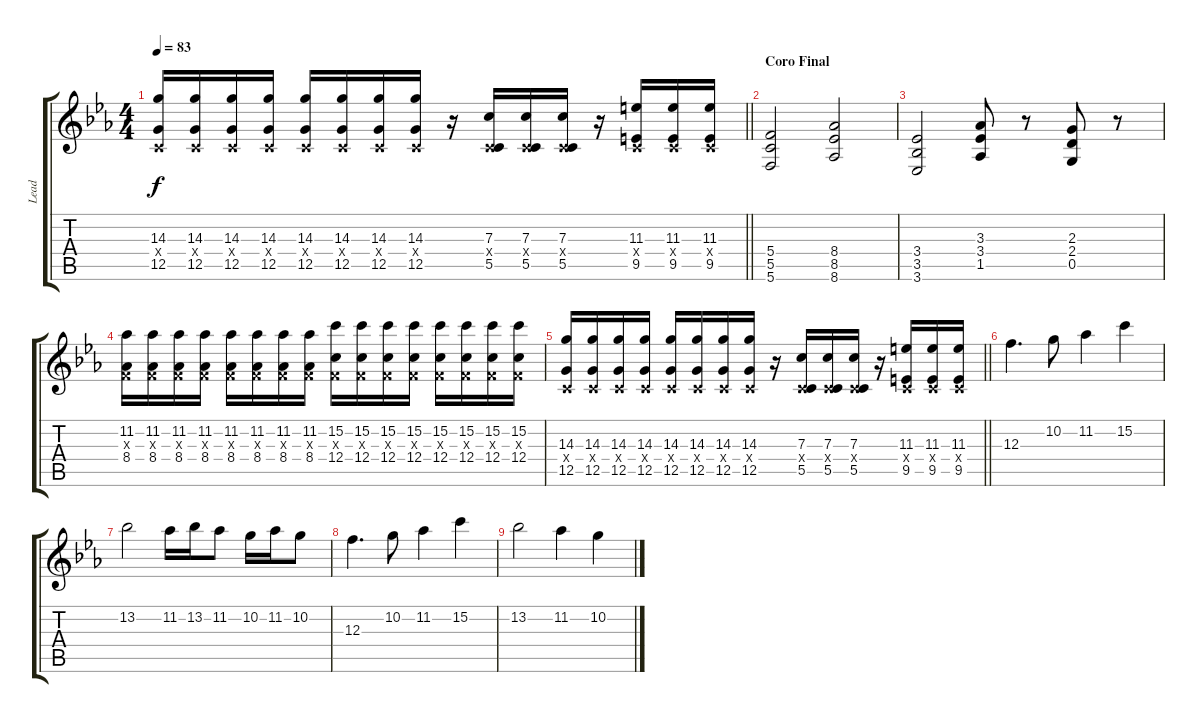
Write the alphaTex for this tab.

\track ("Lead" "Lead") {instrument distortionguitar}
\staff {score tabs}
\tuning (D4 A3 F3 C3 G2 C2) {hide}
\ts (4 4)
\tempo 83
\clef g2
\barLineRight lightlight
\ks eb
(14.3 0.4{x} 12.5).16{dy f} (14.3 0.4{x} 12.5).16 (14.3 0.4{x} 12.5).16 (14.3 0.4{x} 12.5).16 (14.3 0.4{x} 12.5).16 (14.3 0.4{x} 12.5).16 (14.3 0.4{x} 12.5).16 (14.3 0.4{x} 12.5).16 r.16 (7.3 0.4{x} 5.5).16 (7.3 0.4{x} 5.5).16 (7.3 0.4{x} 5.5).16 r.16 (11.3 0.4{x} 9.5).16 (11.3 0.4{x} 9.5).16 (11.3 0.4{x} 9.5).16 |
\section ("" "Coro Final")
(5.4 5.5 5.6).2 (8.4 8.5 8.6).2 |
(3.4 3.5 3.6).2 (3.3 3.4 1.5).8 r.8 (2.3 2.4 0.5).8 r.8 |
(11.2 0.3{x} 8.4).16 (11.2 0.3{x} 8.4).16 (11.2 0.3{x} 8.4).16 (11.2 0.3{x} 8.4).16 (11.2 0.3{x} 8.4).16 (11.2 0.3{x} 8.4).16 (11.2 0.3{x} 8.4).16 (11.2 0.3{x} 8.4).16 (15.2 0.3{x} 12.4).16 (15.2 0.3{x} 12.4).16 (15.2 0.3{x} 12.4).16 (15.2 0.3{x} 12.4).16 (15.2 0.3{x} 12.4).16 (15.2 0.3{x} 12.4).16 (15.2 0.3{x} 12.4).16 (15.2 0.3{x} 12.4).16 |
\barLineRight lightlight
(14.3 0.4{x} 12.5).16 (14.3 0.4{x} 12.5).16 (14.3 0.4{x} 12.5).16 (14.3 0.4{x} 12.5).16 (14.3 0.4{x} 12.5).16 (14.3 0.4{x} 12.5).16 (14.3 0.4{x} 12.5).16 (14.3 0.4{x} 12.5).16 r.16 (7.3 0.4{x} 5.5).16 (7.3 0.4{x} 5.5).16 (7.3 0.4{x} 5.5).16 r.16 (11.3 0.4{x} 9.5).16 (11.3 0.4{x} 9.5).16 (11.3 0.4{x} 9.5).16 |
12.3.4{d} 10.2.8 11.2.4 15.2.4 |
13.2.2 11.2.16 13.2.16 11.2.8 10.2.16 11.2.16 10.2.8 |
12.3.4{d} 10.2.8 11.2.4 15.2.4 |
13.2.2 11.2.4 10.2.4
